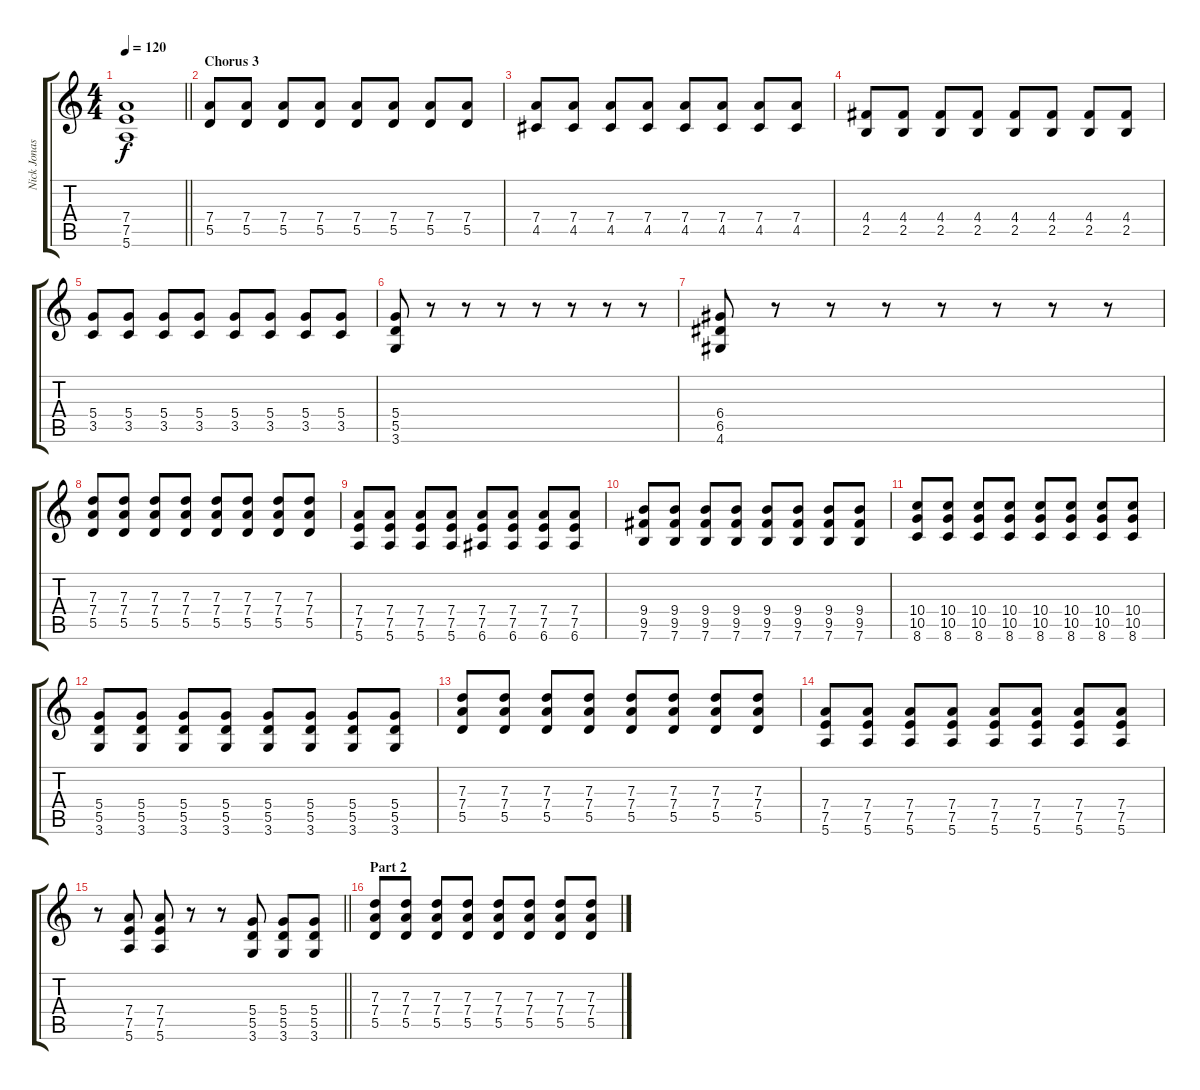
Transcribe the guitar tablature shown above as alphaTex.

\track ("Nick Jonas (Rythm)" "Nick Jonas") {instrument distortionguitar}
\staff {score tabs}
\tuning (E4 B3 G3 D3 A2 E2) {hide}
\ts (4 4)
\tempo 120
\clef g2
\barLineRight lightlight
\ks c
(7.4 7.5 5.6).1{dy f} |
\section ("" "Chorus 3")
(7.4 5.5).8 (7.4 5.5).8 (7.4 5.5).8 (7.4 5.5).8 (7.4 5.5).8 (7.4 5.5).8 (7.4 5.5).8 (7.4 5.5).8 |
(7.4 4.5).8 (7.4 4.5).8 (7.4 4.5).8 (7.4 4.5).8 (7.4 4.5).8 (7.4 4.5).8 (7.4 4.5).8 (7.4 4.5).8 |
(4.4 2.5).8 (4.4 2.5).8 (4.4 2.5).8 (4.4 2.5).8 (4.4 2.5).8 (4.4 2.5).8 (4.4 2.5).8 (4.4 2.5).8 |
(5.4 3.5).8 (5.4 3.5).8 (5.4 3.5).8 (5.4 3.5).8 (5.4 3.5).8 (5.4 3.5).8 (5.4 3.5).8 (5.4 3.5).8 |
(5.4 5.5 3.6).8 r.8 r.8 r.8 r.8 r.8 r.8 r.8 |
(6.4 6.5 4.6).8 r.8 r.8 r.8 r.8 r.8 r.8 r.8 |
(7.3 7.4 5.5).8 (7.3 7.4 5.5).8 (7.3 7.4 5.5).8 (7.3 7.4 5.5).8 (7.3 7.4 5.5).8 (7.3 7.4 5.5).8 (7.3 7.4 5.5).8 (7.3 7.4 5.5).8 |
(7.4 7.5 5.6).8 (7.4 7.5 5.6).8 (7.4 7.5 5.6).8 (7.4 7.5 5.6).8 (7.4 7.5 6.6).8 (7.4 7.5 6.6).8 (7.4 7.5 6.6).8 (7.4 7.5 6.6).8 |
(9.4 9.5 7.6).8 (9.4 9.5 7.6).8 (9.4 9.5 7.6).8 (9.4 9.5 7.6).8 (9.4 9.5 7.6).8 (9.4 9.5 7.6).8 (9.4 9.5 7.6).8 (9.4 9.5 7.6).8 |
(10.4 10.5 8.6).8 (10.4 10.5 8.6).8 (10.4 10.5 8.6).8 (10.4 10.5 8.6).8 (10.4 10.5 8.6).8 (10.4 10.5 8.6).8 (10.4 10.5 8.6).8 (10.4 10.5 8.6).8 |
(5.4 5.5 3.6).8 (5.4 5.5 3.6).8 (5.4 5.5 3.6).8 (5.4 5.5 3.6).8 (5.4 5.5 3.6).8 (5.4 5.5 3.6).8 (5.4 5.5 3.6).8 (5.4 5.5 3.6).8 |
(7.3 7.4 5.5).8 (7.3 7.4 5.5).8 (7.3 7.4 5.5).8 (7.3 7.4 5.5).8 (7.3 7.4 5.5).8 (7.3 7.4 5.5).8 (7.3 7.4 5.5).8 (7.3 7.4 5.5).8 |
(7.4 7.5 5.6).8 (7.4 7.5 5.6).8 (7.4 7.5 5.6).8 (7.4 7.5 5.6).8 (7.4 7.5 5.6).8 (7.4 7.5 5.6).8 (7.4 7.5 5.6).8 (7.4 7.5 5.6).8 |
\barLineRight lightlight
r.8 (7.4 7.5 5.6).8 (7.4 7.5 5.6).8 r.8 r.8 (5.4 5.5 3.6).8 (5.4 5.5 3.6).8 (5.4 5.5 3.6).8 |
\section ("" "Part 2")
(7.3 7.4 5.5).8 (7.3 7.4 5.5).8 (7.3 7.4 5.5).8 (7.3 7.4 5.5).8 (7.3 7.4 5.5).8 (7.3 7.4 5.5).8 (7.3 7.4 5.5).8 (7.3 7.4 5.5).8
